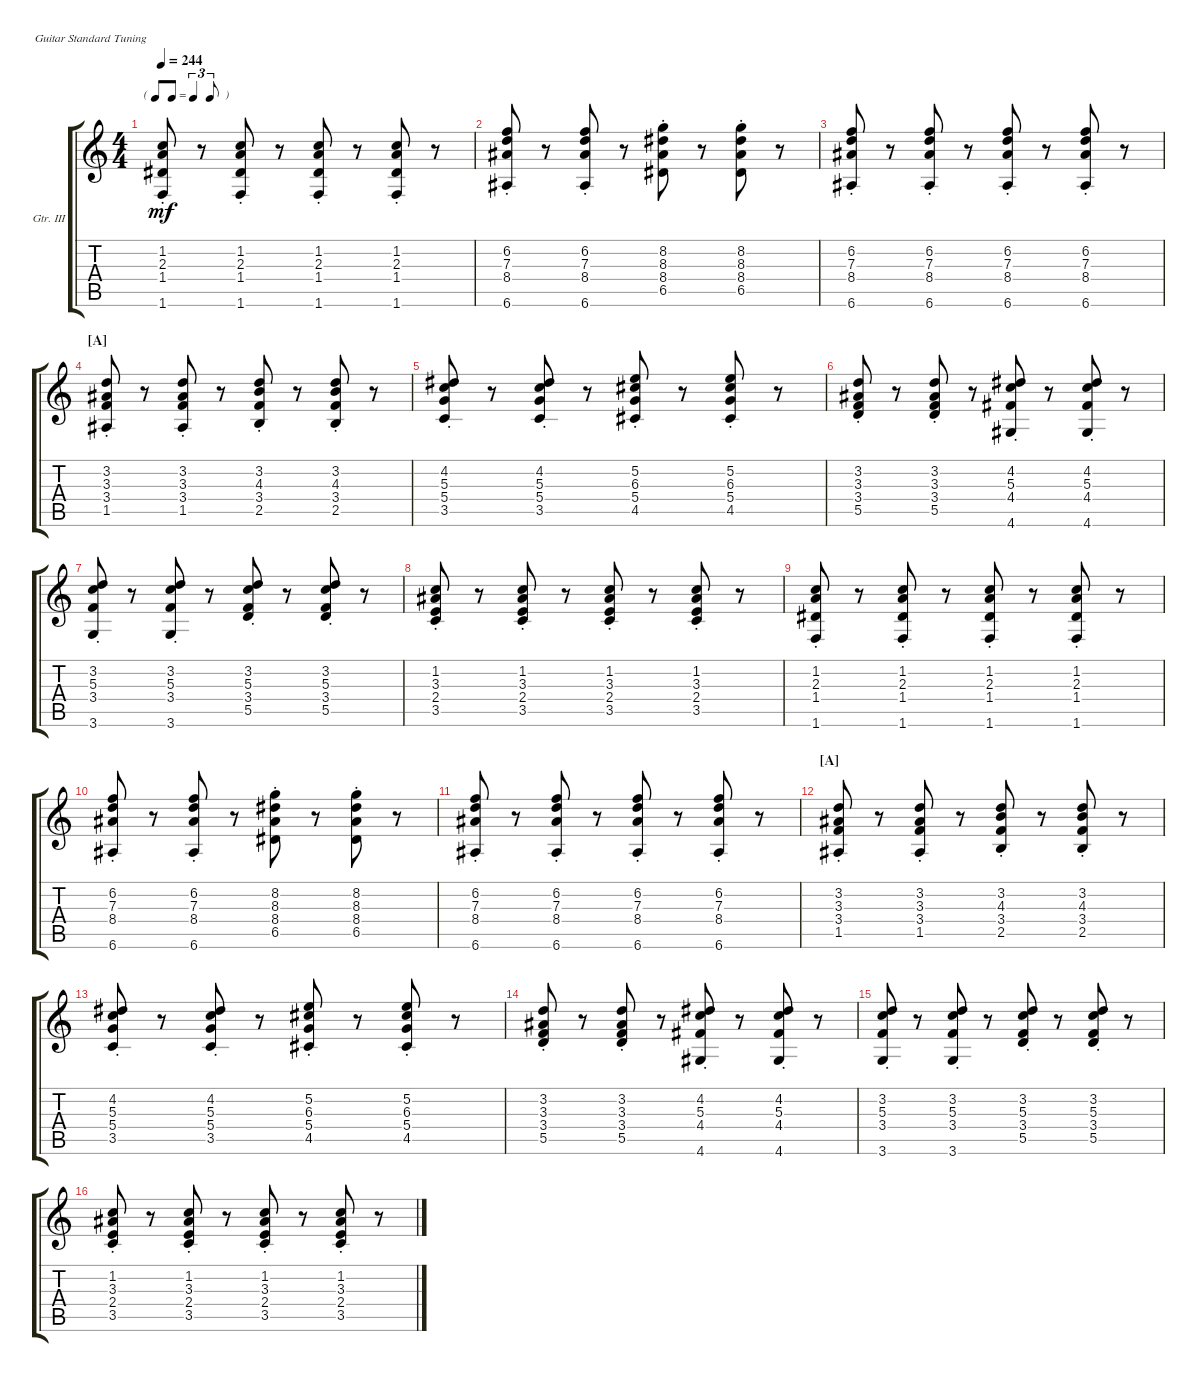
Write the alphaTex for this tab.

\defaultSystemsLayout 4
\bracketExtendMode groupsimilarinstruments
\firstSystemTrackNameOrientation horizontal
\otherSystemsTrackNameOrientation horizontal
\track ("Guitar III" "Gtr. III") {instrument acousticguitarsteel}
\staff {score tabs}
\tuning (E4 B3 G3 D3 A2 E2)
\ts (4 4)
\tf triplet8th
\tempo 244
\clef g2
\scale
0.25
\ks c
(1.2{st} 2.3{st} 1.4{st} 1.6{st}).8{dy mf} r.8 (1.2{st} 2.3{st} 1.4{st} 1.6{st}).8 r.8 (1.2{st} 2.3{st} 1.4{st} 1.6{st}).8 r.8 (1.2{st} 2.3{st} 1.4{st} 1.6{st}).8 r.8 |
\scale
0.25 (7.3{st} 8.4{st} 6.6{st} 6.2{st}).8 r.8 (7.3{st} 8.4{st} 6.6{st} 6.2{st}).8 r.8 (6.5{st} 8.4{st} 8.3{st} 8.2{st}).8 r.8 (6.5{st} 8.4{st} 8.3{st} 8.2{st}).8 r.8 |
\scale
0.25 (7.3{st} 8.4{st} 6.6{st} 6.2{st}).8 r.8 (7.3{st} 8.4{st} 6.6{st} 6.2{st}).8 r.8 (7.3{st} 8.4{st} 6.6{st} 6.2{st}).8 r.8 (7.3{st} 8.4{st} 6.6{st} 6.2{st}).8 r.8 |
\section ("A" "")
\scale
0.25 (1.5{st} 3.4{st} 3.3{st} 3.2{st}).8 r.8 (1.5{st} 3.4{st} 3.3{st} 3.2{st}).8 r.8 (2.5{st} 3.4{st} 4.3{st} 3.2{st}).8 r.8 (2.5{st} 3.4{st} 4.3{st} 3.2{st}).8 r.8 |
\scale
0.25 (3.5{st} 5.4{st} 5.3{st} 4.2{st}).8 r.8 (3.5{st} 5.4{st} 5.3{st} 4.2{st}).8 r.8 (4.5{st} 5.4{st} 6.3{st} 5.2{st}).8 r.8 (4.5{st} 5.4{st} 6.3{st} 5.2{st}).8 r.8 |
\scale
0.25 (3.2{st} 3.3{st} 3.4{st} 5.5{st}).8 r.8 (3.2{st} 3.3{st} 3.4{st} 5.5{st}).8 r.8 (4.2{st} 5.3{st} 4.4{st} 4.6{st}).8 r.8 (4.2{st} 5.3{st} 4.4{st} 4.6{st}).8 r.8 |
\scale
0.25 (3.2{st} 5.3{st} 3.4{st} 3.6{st}).8 r.8 (3.2{st} 5.3{st} 3.4{st} 3.6{st}).8 r.8 (3.2{st} 5.3{st} 3.4{st} 5.5{st}).8 r.8 (3.2{st} 5.3{st} 3.4{st} 5.5{st}).8 r.8 |
\scale
0.25 (3.5{st} 2.4{st} 3.3{st} 1.2{st}).8 r.8 (3.5{st} 2.4{st} 3.3{st} 1.2{st}).8 r.8 (3.5{st} 2.4{st} 3.3{st} 1.2{st}).8 r.8 (3.5{st} 2.4{st} 3.3{st} 1.2{st}).8 r.8 |
\scale
0.25 (1.2{st} 2.3{st} 1.4{st} 1.6{st}).8 r.8 (1.2{st} 2.3{st} 1.4{st} 1.6{st}).8 r.8 (1.2{st} 2.3{st} 1.4{st} 1.6{st}).8 r.8 (1.2{st} 2.3{st} 1.4{st} 1.6{st}).8 r.8 |
\scale
0.25 (7.3{st} 8.4{st} 6.6{st} 6.2{st}).8 r.8 (7.3{st} 8.4{st} 6.6{st} 6.2{st}).8 r.8 (6.5{st} 8.4{st} 8.3{st} 8.2{st}).8 r.8 (6.5{st} 8.4{st} 8.3{st} 8.2{st}).8 r.8 |
\scale
0.25 (7.3{st} 8.4{st} 6.6{st} 6.2{st}).8 r.8 (7.3{st} 8.4{st} 6.6{st} 6.2{st}).8 r.8 (7.3{st} 8.4{st} 6.6{st} 6.2{st}).8 r.8 (7.3{st} 8.4{st} 6.6{st} 6.2{st}).8 r.8 |
\section ("A" "")
\scale
0.25 (1.5{st} 3.4{st} 3.3{st} 3.2{st}).8 r.8 (1.5{st} 3.4{st} 3.3{st} 3.2{st}).8 r.8 (2.5{st} 3.4{st} 4.3{st} 3.2{st}).8 r.8 (2.5{st} 3.4{st} 4.3{st} 3.2{st}).8 r.8 |
\scale
0.25 (3.5{st} 5.4{st} 5.3{st} 4.2{st}).8 r.8 (3.5{st} 5.4{st} 5.3{st} 4.2{st}).8 r.8 (4.5{st} 5.4{st} 6.3{st} 5.2{st}).8 r.8 (4.5{st} 5.4{st} 6.3{st} 5.2{st}).8 r.8 |
\scale
0.25 (3.2{st} 3.3{st} 3.4{st} 5.5{st}).8 r.8 (3.2{st} 3.3{st} 3.4{st} 5.5{st}).8 r.8 (4.2{st} 5.3{st} 4.4{st} 4.6{st}).8 r.8 (4.2{st} 5.3{st} 4.4{st} 4.6{st}).8 r.8 |
\scale
0.25 (3.2{st} 5.3{st} 3.4{st} 3.6{st}).8 r.8 (3.2{st} 5.3{st} 3.4{st} 3.6{st}).8 r.8 (3.2{st} 5.3{st} 3.4{st} 5.5{st}).8 r.8 (3.2{st} 5.3{st} 3.4{st} 5.5{st}).8 r.8 |
\scale
0.25 (3.5{st} 2.4{st} 3.3{st} 1.2{st}).8 r.8 (3.5{st} 2.4{st} 3.3{st} 1.2{st}).8 r.8 (3.5{st} 2.4{st} 3.3{st} 1.2{st}).8 r.8 (3.5{st} 2.4{st} 3.3{st} 1.2{st}).8 r.8
